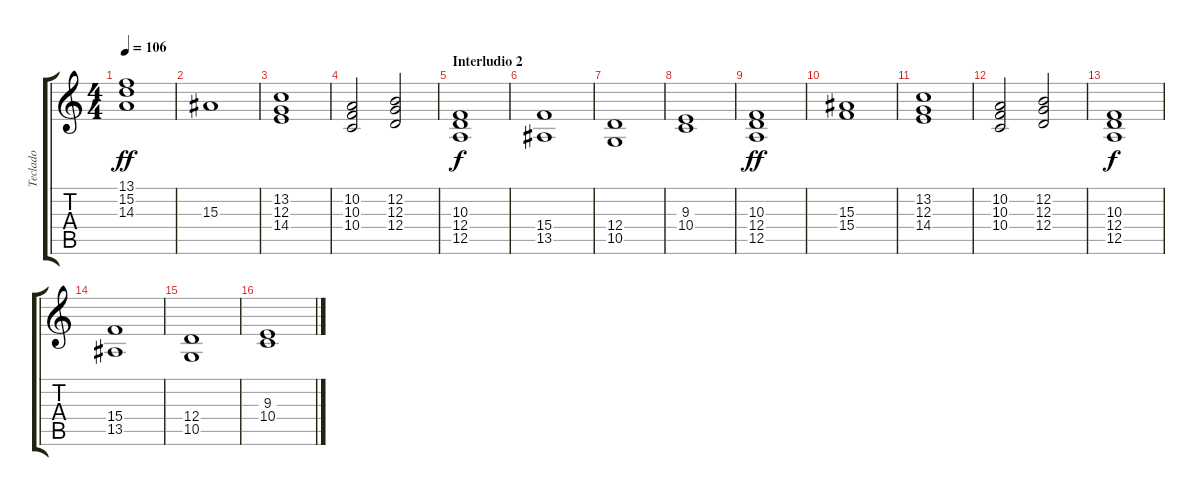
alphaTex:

\track ("Teclado" "Teclado") {instrument stringensemble1}
\staff {score tabs}
\tuning (E4 B3 G3 D3 A2 E2) {hide}
\ts (4 4)
\tempo 106
\clef g2
\ks c
(13.1 15.2 14.3).1{dy ff} |
15.3.1 |
(13.2 12.3 14.4).1 |
(10.2 10.3 10.4).2 (12.2 12.3 12.4).2 |
\section ("" "Interludio 2")
(10.3 12.4 12.5).1{dy f volume 12 instrument choiraahs} |
(15.4 13.5).1 |
(12.4 10.5).1 |
(9.3 10.4).1 |
(10.3 12.4 12.5).1{dy ff} |
(15.3 15.4).1 |
(13.2 12.3 14.4).1 |
(10.2 10.3 10.4).2 (12.2 12.3 12.4).2 |
(10.3 12.4 12.5).1{dy f volume 12 instrument choiraahs} |
(15.4 13.5).1 |
(12.4 10.5).1 |
(9.3 10.4).1
